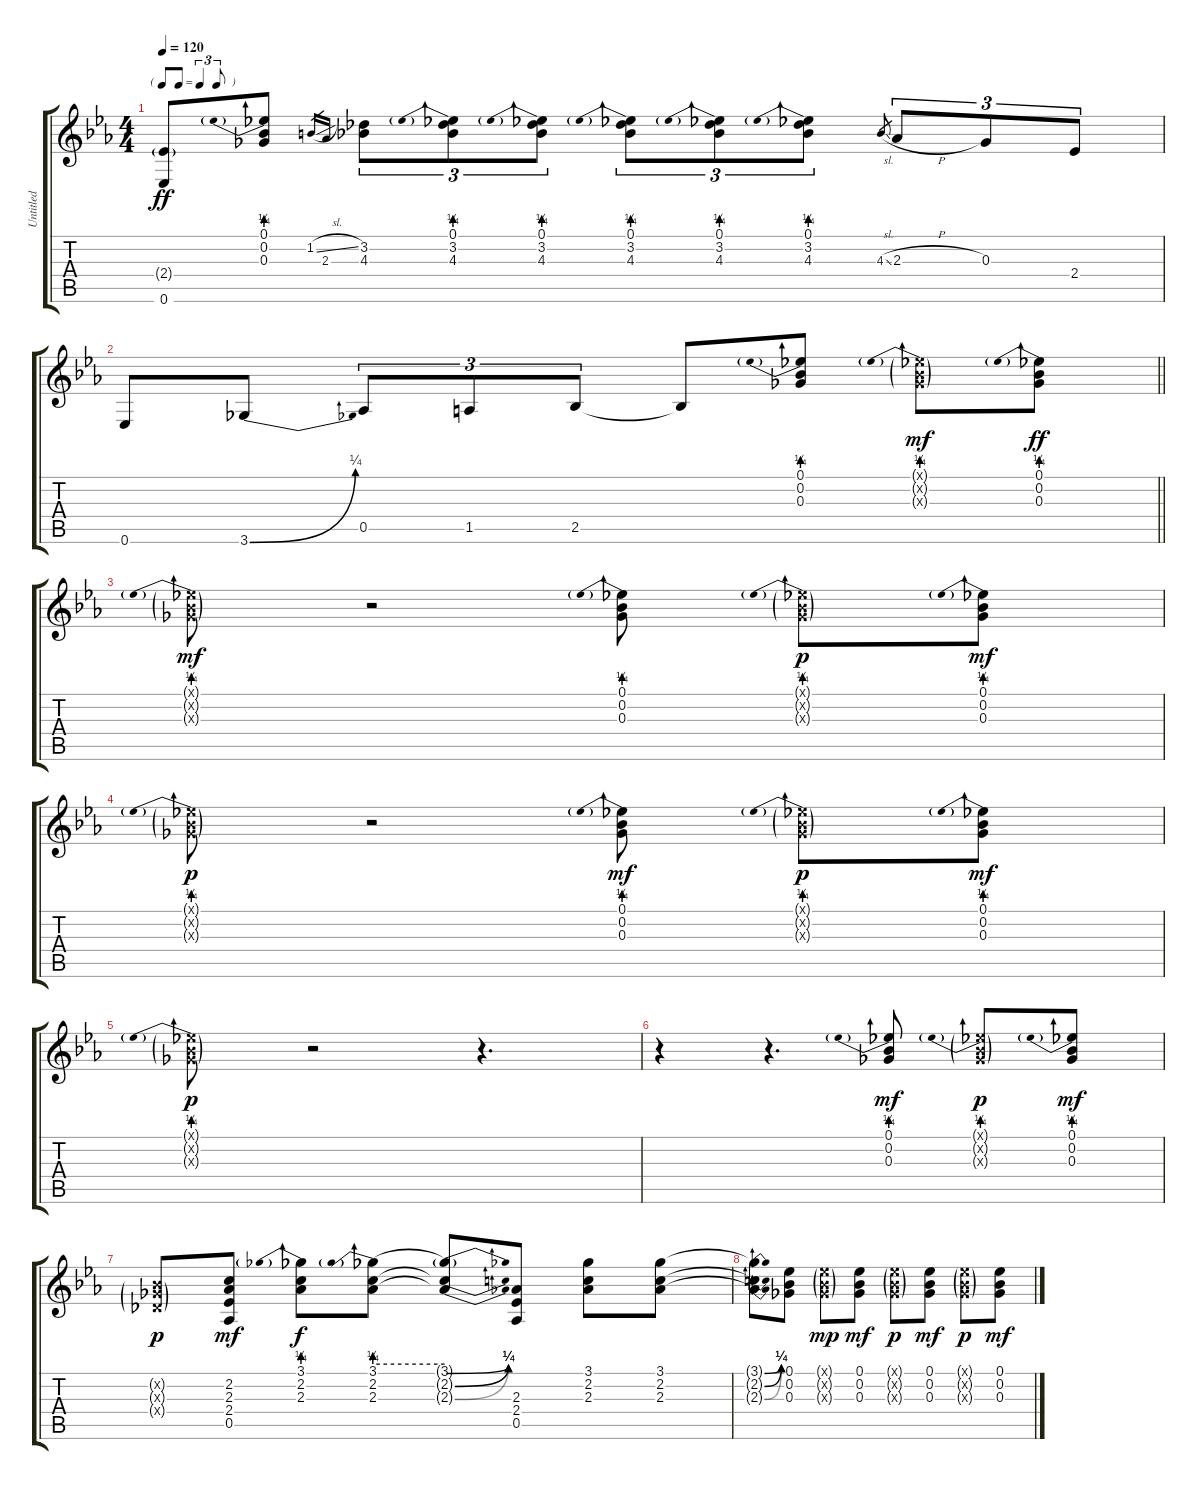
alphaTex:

\track ("Untitled" "Untitled") {instrument overdrivenguitar}
\staff {score tabs}
\tuning (Eb4 Bb3 Gb3 Db3 Ab2 Eb2) {hide}
\voice
\ts (4 4)
\tf triplet8th
\tempo 120
\clef g2
\ks eb
(2.4{g} 0.6).8{dy ff} (0.1{be (prebend 0 1 60 1)} 0.2 0.3).8 1.2{sl}.16{gr} 2.3.16{gr} (3.2 4.3).8{tu (3 2)} (0.1{be (prebend 0 1 60 1)} 3.2 4.3).8{tu (3 2)} (0.1{be (prebend 0 1 60 1)} 3.2 4.3).8{tu (3 2)} (0.1{be (prebend 0 1 60 1)} 3.2 4.3).8{tu (3 2)} (0.1{be (prebend 0 1 60 1)} 3.2 4.3).8{tu (3 2)} (0.1{be (prebend 0 1 60 1)} 3.2 4.3).8{tu (3 2)} 4.3{sl}.8{gr} 2.3{h}.8{tu (3 2)} 0.3.8{tu (3 2)} 2.4.8{tu (3 2)} |
\barLineRight lightlight
0.6.8 3.6{be (bend 0 0 60 1)}.8 0.5.8{tu (3 2)} 1.5.8{tu (3 2)} 2.5.8{tu (3 2)} 2.5{t}.8 (0.1{be (prebend 0 1 60 1)} 0.2 0.3).8 (0.1{be (prebend 0 1 60 1) g x} 0.2{g x} 0.3{g x}).8{dy mf} (0.1{be (prebend 0 1 60 1)} 0.2 0.3).8{dy ff} |
(0.1{be (prebend 0 1 60 1) g x} 0.2{g x} 0.3{g x}).8{dy mf} r.2 (0.1{be (prebend 0 1 60 1)} 0.2 0.3).8 (0.1{be (prebend 0 1 60 1) g x} 0.2{g x} 0.3{g x}).8{dy p} (0.1{be (prebend 0 1 60 1)} 0.2 0.3).8{dy mf} |
(0.1{be (prebend 0 1 60 1) g x} 0.2{g x} 0.3{g x}).8{dy p} r.2 (0.1{be (prebend 0 1 60 1)} 0.2 0.3).8{dy mf} (0.1{be (prebend 0 1 60 1) g x} 0.2{g x} 0.3{g x}).8{dy p} (0.1{be (prebend 0 1 60 1)} 0.2 0.3).8{dy mf} |
(0.1{be (prebend 0 1 60 1) g x} 0.2{g x} 0.3{g x}).8{dy p} r.2 r.4{d} |
r.4 r.4{d} (0.1{be (prebend 0 1 60 1)} 0.2 0.3).8{dy mf} (0.1{be (prebend 0 1 60 1) g x} 0.2{g x} 0.3{g x}).8{dy p} (0.1{be (prebend 0 1 60 1)} 0.2 0.3).8{dy mf} |
(0.2{g x} 0.3{g x} 0.4{g x}).8{dy p} (2.2 2.3 2.4 0.5).8{dy mf} (3.1{be (prebend 0 1 60 1)} 2.2 2.3).8{dy f} (3.1{be (prebend 0 1 60 1)} 2.2 2.3).8 (3.1{be (bend 0 0 60 1) t} 2.2{be (bend 0 0 60 1) t} 2.3{be (bend 0 0 60 1) t}).8 (2.3 2.4 0.5).8 (3.1 2.2 2.3).8 (3.1 2.2 2.3).8 |
(3.1{be (bend 0 0 60 1) t} 2.2{be (bend 0 0 60 1) t} 2.3{be (bend 0 0 60 1) t}).8 (0.1 0.2 0.3).8 (0.1{g x} 0.2{g x} 0.3{g x}).8{dy mp} (0.1 0.2 0.3).8{dy mf} (0.1{g x} 0.2{g x} 0.3{g x}).8{dy p} (0.1 0.2 0.3).8{dy mf} (0.1{g x} 0.2{g x} 0.3{g x}).8{dy p} (0.1 0.2 0.3).8{dy mf}
\voice
\clef g2
\ottava regular
\simile none
\ks eb
|
\barLineRight lightlight
|
|
|
|
r.4 |
|
